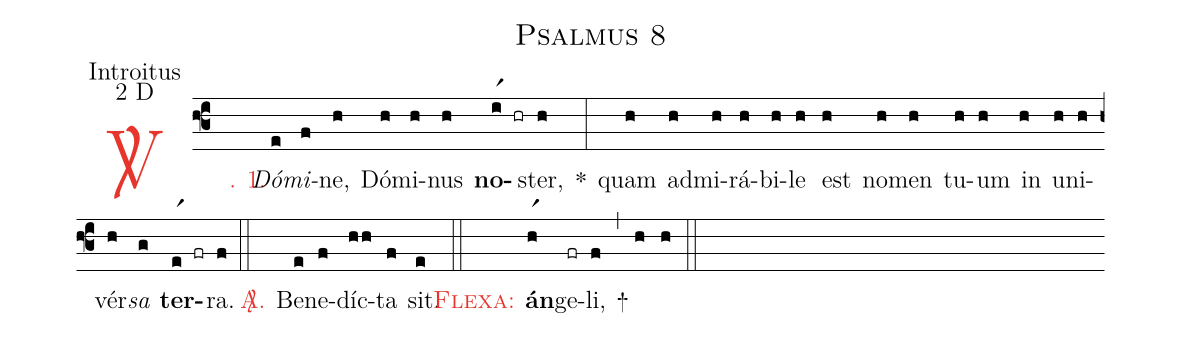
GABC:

name: Psalmus 8;
office-part: Introitus;
mode: 2;
mode-differentia: D;
%%
(f3)

<c><sp>V/</sp>. 1.</c>() <i>Dó</i>(e)<i>mi</i>(f)ne,(h) Dó(h)mi(h)nus(h) <b>no</b>(ir1 hr)ster,(h) *(:) quam(h) ad(h)mi(h)rá(h)bi(h)le(h) est(h) no(h)men(h) tu(h)um(h) in(h) u(h)ni(h)vér(h)<i>sa</i>(g) <b>ter</b>(er1 fr)ra.(f)

(::)

<nlba><c><sp>A/</sp>.</c>() Be</nlba>(e)ne(f)díc(hh)ta(f) sit.(e)

(::)

<c><sc>Flexa</sc>:</c>() <b>án</b>(hr1)ge(fr)li,(f) +(,) (h) (h)

(::)
